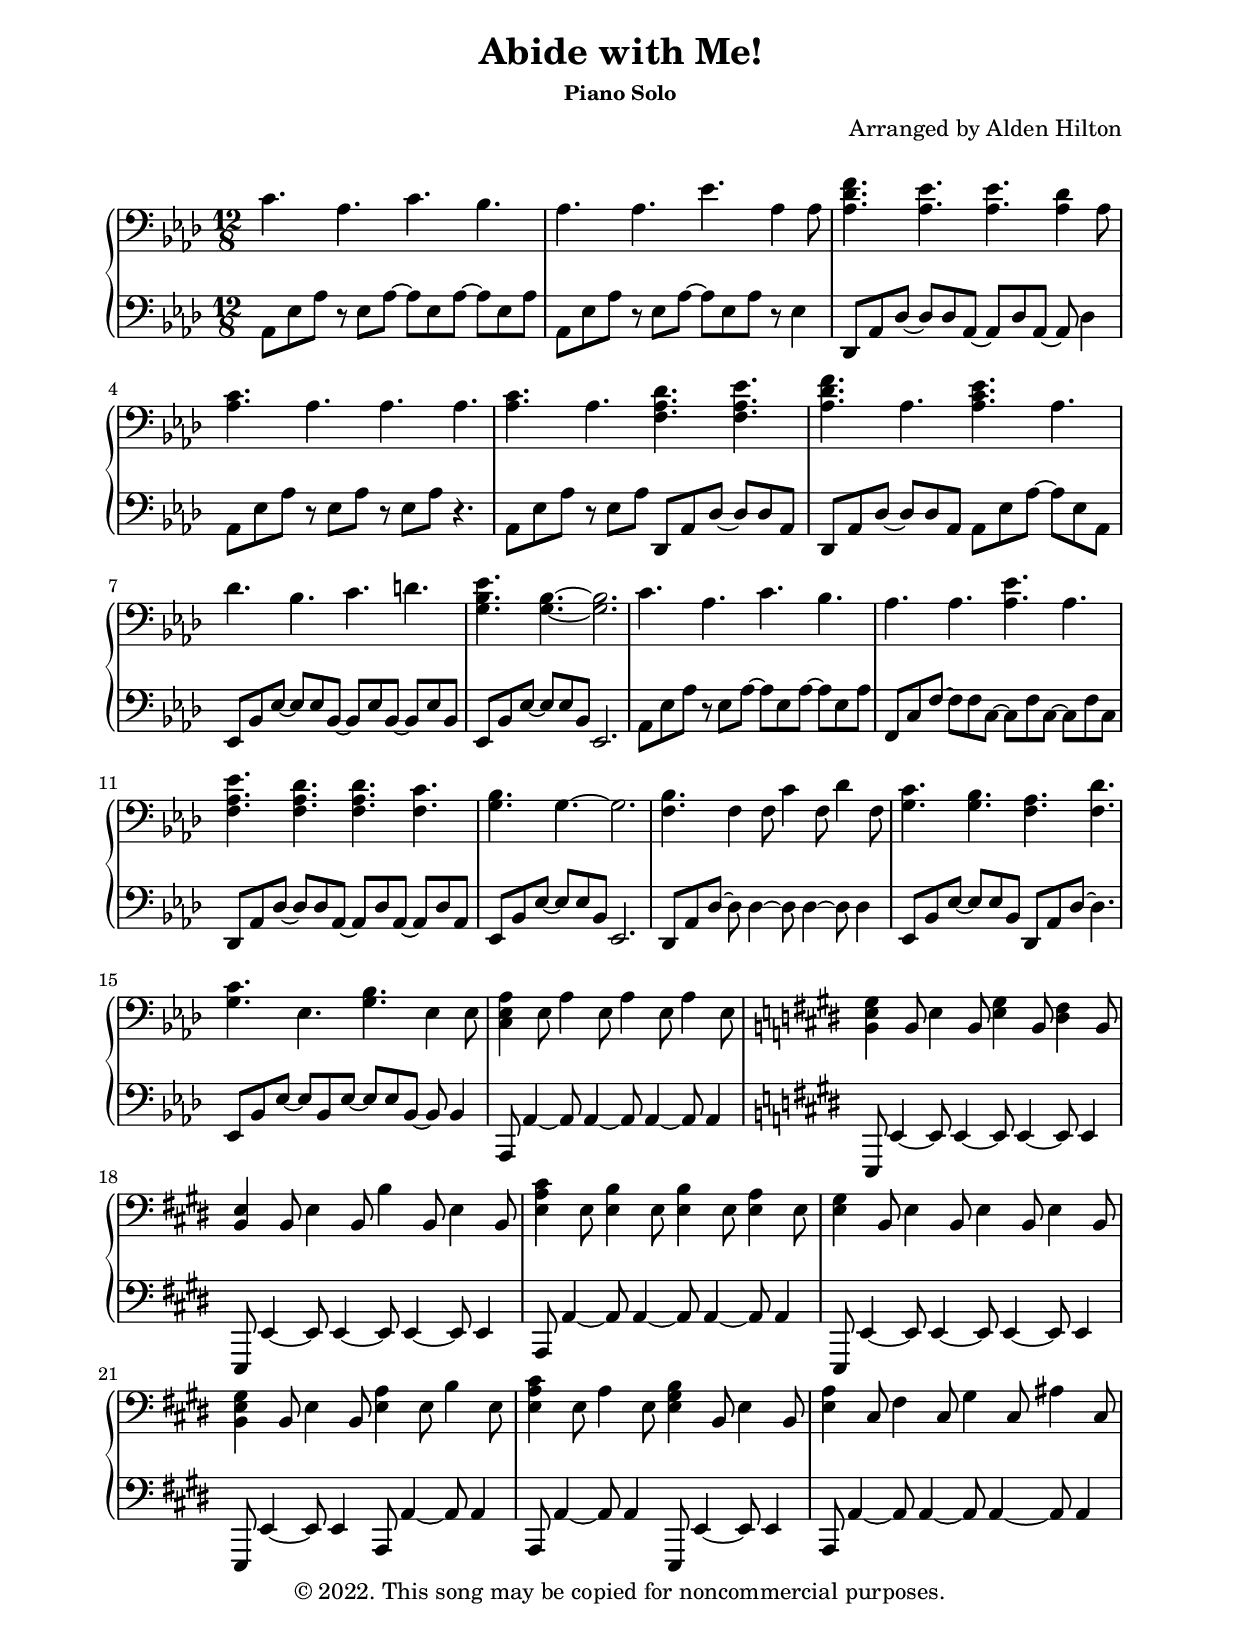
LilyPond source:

\version "2.18.2"

\header {
  title = "Abide with Me!"
  subsubtitle = "Piano Solo"
  composer = "Arranged by Alden Hilton"
  arranger = " "
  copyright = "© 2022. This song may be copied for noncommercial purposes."
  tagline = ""
}

\paper {
  indent = 0\cm
  top-margin = 15
  left-margin = 20
  right-margin = 20
  bottom-margin = 15
}

upper = \relative c' {
  \clef bass
  \key aes \major
  \time 12/8

  % First verse
  c4. aes c bes |
  aes aes ees' aes,4 aes8 |
  <aes des f>4. <aes ees'>4. <aes ees'>4. <aes des>4 aes8 |
  <aes c>4. aes aes aes |
  <aes c>4. aes <f aes des>4. <f aes ees'> |
  <aes des f> aes <aes c ees> aes |
  des bes c d |
  <g, bes ees>4. <g bes>~ <g bes>2. |
  c4. aes c bes |
  aes4. aes4.  <aes ees'>4. aes4. | 
  <f aes ees'> <f aes des> <f aes des> <f c'>
  <g bes> g~ g2. | 
  <f bes>4. f4 f8 c'4 f,8 des'4 f,8 |
  <g c>4. <g bes> <f aes> <f des'> |
  <g c>4. ees <g bes> ees4 ees8 |
  <c ees aes>4 ees8 aes4 ees8 aes4 ees8 aes4 ees8 |

  % Second verse
  \key e \major
  <b e gis>4 b8 e4 b8 <e gis>4 b8 <dis fis>4 b8 |
  <b e>4 b8 e4 b8 b'4 b,8 e4 b8 |
  <e a cis>4 e8 <e b'>4 e8 <e b'>4 e8 <e a>4 e8 |
  <e gis>4 b8 e4 b8 e4 b8 e4 b8 |
  <b e gis>4 b8 e4 b8 <e a>4 e8 b'4 e,8 |
  <e a cis>4 e8 a4 e8 <e gis b>4 b8 e4 b8 |
  <e a>4 cis8 fis4 cis8 gis'4 cis,8 ais'4 cis,8 | 
}

lower = \relative c {
  \clef bass
  \key aes \major
  \time 12/8

  % First verse
  aes8 ees' aes r ees aes~aes ees8 aes~ aes ees8 aes |
  aes,8 ees' aes r ees aes~ aes ees8 aes r ees4 |
  des,8 aes' des~ des des aes~ aes des aes~ aes des4 |
  aes8 ees' aes r ees aes r ees aes r4.|
  aes,8 ees' aes r ees aes des,,8 aes' des~ des des aes |
  des, aes' des~ des des aes aes ees' aes~ aes ees aes, |
  ees bes' ees~ ees ees bes~ bes ees bes~ bes ees bes |
  ees, bes' ees~ ees ees bes ees,2. |
  aes8 ees' aes r ees aes~ aes ees8 aes~ aes ees8 aes |
  f, c' f~ f f c~ c f c~ c f c |  
  des, aes'des~ des des aes~ aes des aes ~ aes des aes |
  ees bes' ees~ ees ees bes ees,2. |
  des8 aes' des~ des des4~ des8 des4~ des8 des4 |
  ees,8 bes' ees~ ees ees bes des, aes' des~ des4. |
  ees,8 bes' ees~ ees bes ees~ ees ees bes~ bes bes4 |
  aes,8 aes'4~ aes8 aes4~ aes8 aes4~ aes8 aes4 | 
  
  % Second verse
  \key e \major
  e,8 e'4~ e8 e4~ e8 e4~ e8 e4 |
  e,8 e'4~ e8 e4~ e8 e4~ e8 e4 |
  a,8 a'4~ a8 a4~ a8 a4~ a8 a4 |
  e,8 e'4~ e8 e4~ e8 e4~ e8 e4 |
  e,8 e'4~ e8 e4 a,8 a'4~ a8 a4 | 
  a,8 a'4~ a8 a4 e,8 e'4~ e8 e4 | 
  a,8 a'4~ a8 a4~ a8 a4~ a8 a4 |
}

\score {
  \new PianoStaff <<
    \new Staff = "r" \with {printPartCombineTexts = ##f } \upper 
    \new Staff = "l" \lower
  >>
  \layout { }
  \midi {}
}